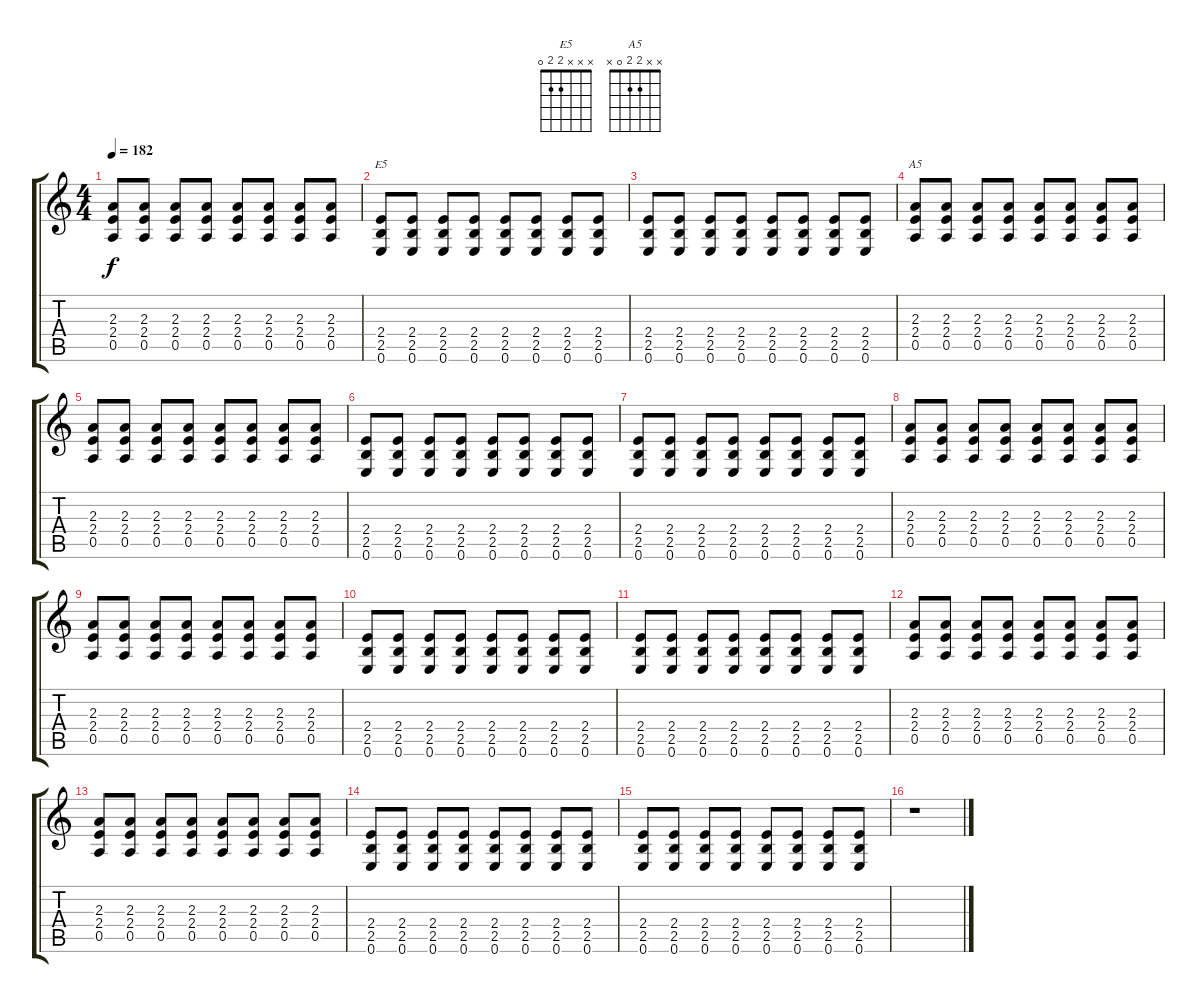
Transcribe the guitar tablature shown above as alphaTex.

\track "" {instrument distortionguitar}
\staff {score tabs}
\tuning (E4 B3 G3 D3 A2 E2) {hide}
\chord ("E5" x x x 2 2 0)
\chord ("A5" x x 2 2 0 x)
\ts (4 4)
\tempo 182
\clef g2
\ks c
(2.3 2.4 0.5).8{dy f} (2.3 2.4 0.5).8 (2.3 2.4 0.5).8 (2.3 2.4 0.5).8 (2.3 2.4 0.5).8 (2.3 2.4 0.5).8 (2.3 2.4 0.5).8 (2.3 2.4 0.5).8 |
(2.4 2.5 0.6).8{ch "E5"} (2.4 2.5 0.6).8 (2.4 2.5 0.6).8 (2.4 2.5 0.6).8 (2.4 2.5 0.6).8 (2.4 2.5 0.6).8 (2.4 2.5 0.6).8 (2.4 2.5 0.6).8 |
(2.4 2.5 0.6).8 (2.4 2.5 0.6).8 (2.4 2.5 0.6).8 (2.4 2.5 0.6).8 (2.4 2.5 0.6).8 (2.4 2.5 0.6).8 (2.4 2.5 0.6).8 (2.4 2.5 0.6).8 |
(2.3 2.4 0.5).8{ch "A5"} (2.3 2.4 0.5).8 (2.3 2.4 0.5).8 (2.3 2.4 0.5).8 (2.3 2.4 0.5).8 (2.3 2.4 0.5).8 (2.3 2.4 0.5).8 (2.3 2.4 0.5).8 |
(2.3 2.4 0.5).8 (2.3 2.4 0.5).8 (2.3 2.4 0.5).8 (2.3 2.4 0.5).8 (2.3 2.4 0.5).8 (2.3 2.4 0.5).8 (2.3 2.4 0.5).8 (2.3 2.4 0.5).8 |
(2.4 2.5 0.6).8 (2.4 2.5 0.6).8 (2.4 2.5 0.6).8 (2.4 2.5 0.6).8 (2.4 2.5 0.6).8 (2.4 2.5 0.6).8 (2.4 2.5 0.6).8 (2.4 2.5 0.6).8 |
(2.4 2.5 0.6).8 (2.4 2.5 0.6).8 (2.4 2.5 0.6).8 (2.4 2.5 0.6).8 (2.4 2.5 0.6).8 (2.4 2.5 0.6).8 (2.4 2.5 0.6).8 (2.4 2.5 0.6).8 |
(2.3 2.4 0.5).8 (2.3 2.4 0.5).8 (2.3 2.4 0.5).8 (2.3 2.4 0.5).8 (2.3 2.4 0.5).8 (2.3 2.4 0.5).8 (2.3 2.4 0.5).8 (2.3 2.4 0.5).8 |
(2.3 2.4 0.5).8 (2.3 2.4 0.5).8 (2.3 2.4 0.5).8 (2.3 2.4 0.5).8 (2.3 2.4 0.5).8 (2.3 2.4 0.5).8 (2.3 2.4 0.5).8 (2.3 2.4 0.5).8 |
(2.4 2.5 0.6).8 (2.4 2.5 0.6).8 (2.4 2.5 0.6).8 (2.4 2.5 0.6).8 (2.4 2.5 0.6).8 (2.4 2.5 0.6).8 (2.4 2.5 0.6).8 (2.4 2.5 0.6).8 |
(2.4 2.5 0.6).8 (2.4 2.5 0.6).8 (2.4 2.5 0.6).8 (2.4 2.5 0.6).8 (2.4 2.5 0.6).8 (2.4 2.5 0.6).8 (2.4 2.5 0.6).8 (2.4 2.5 0.6).8 |
(2.3 2.4 0.5).8 (2.3 2.4 0.5).8 (2.3 2.4 0.5).8 (2.3 2.4 0.5).8 (2.3 2.4 0.5).8 (2.3 2.4 0.5).8 (2.3 2.4 0.5).8 (2.3 2.4 0.5).8 |
(2.3 2.4 0.5).8 (2.3 2.4 0.5).8 (2.3 2.4 0.5).8 (2.3 2.4 0.5).8 (2.3 2.4 0.5).8 (2.3 2.4 0.5).8 (2.3 2.4 0.5).8 (2.3 2.4 0.5).8 |
(2.4 2.5 0.6).8 (2.4 2.5 0.6).8 (2.4 2.5 0.6).8 (2.4 2.5 0.6).8 (2.4 2.5 0.6).8 (2.4 2.5 0.6).8 (2.4 2.5 0.6).8 (2.4 2.5 0.6).8 |
(2.4 2.5 0.6).8 (2.4 2.5 0.6).8 (2.4 2.5 0.6).8 (2.4 2.5 0.6).8 (2.4 2.5 0.6).8 (2.4 2.5 0.6).8 (2.4 2.5 0.6).8 (2.4 2.5 0.6).8 |
r.1
